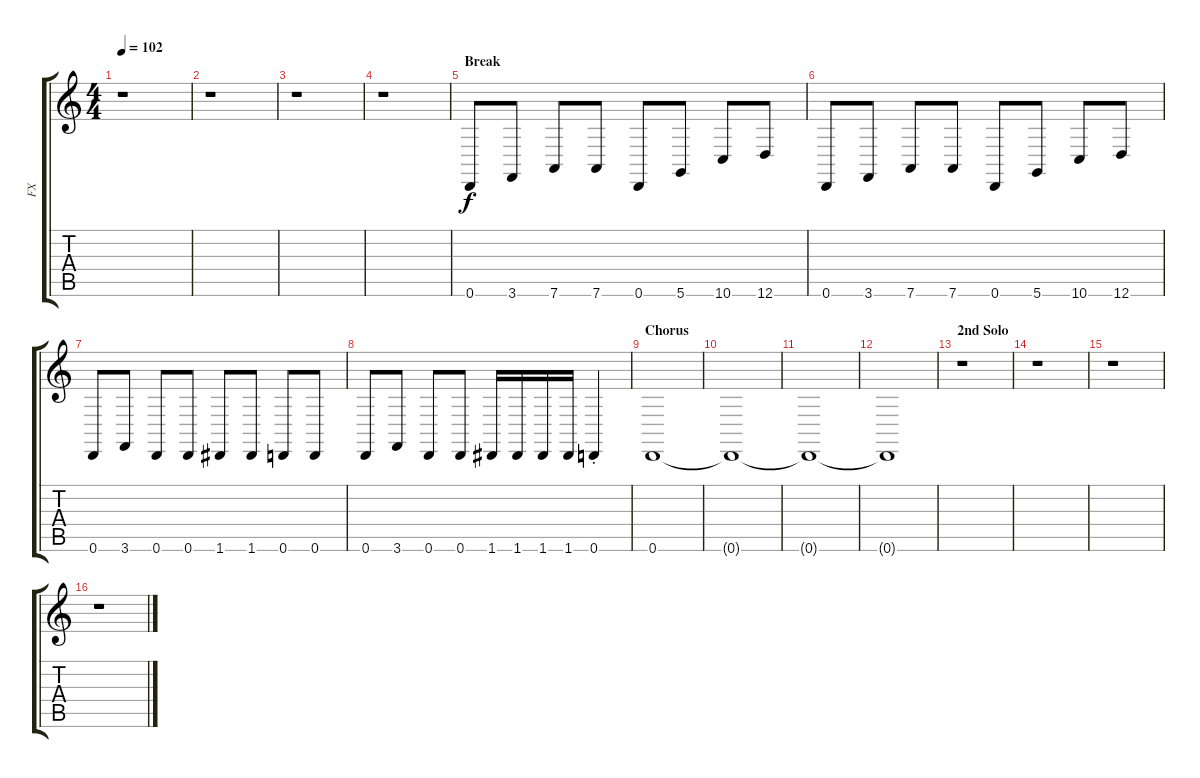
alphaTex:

\track ("FX" "FX") {instrument lead2sawtooth}
\staff {score tabs}
\tuning (E4 B3 G3 D3 A2 D2) {hide}
\ts (4 4)
\tempo 102
\clef g2
\ks c
r.1{dy f} |
r.1 |
r.1 |
r.1 |
\section ("" "Break")
0.6.8 3.6.8 7.6.8 7.6.8 0.6.8 5.6.8 10.6.8 12.6.8 |
0.6.8 3.6.8 7.6.8 7.6.8 0.6.8 5.6.8 10.6.8 12.6.8 |
0.6.8 3.6.8 0.6.8 0.6.8 1.6.8 1.6.8 0.6.8 0.6.8 |
0.6.8 3.6.8 0.6.8 0.6.8 1.6.16 1.6.16 1.6.16 1.6.16 0.6{st}.4 |
\section ("" "Chorus")
0.6.1 |
0.6{t}.1 |
0.6{t}.1 |
0.6{t}.1 |
\section ("" "2nd Solo")
r.1 |
r.1 |
r.1 |
r.1
